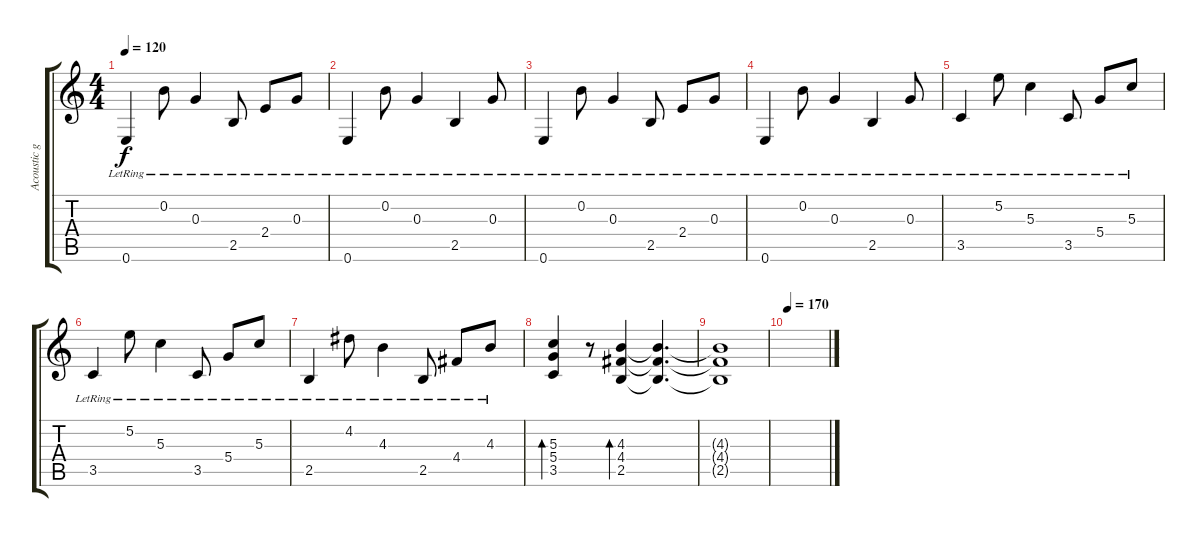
\track ("Acoustic guitar" "Acoustic g") {instrument acousticguitarsteel}
\staff {score tabs}
\tuning (E4 B3 G3 D3 A2 E2) {hide}
\ts (4 4)
\tempo 120
\clef g2
\ks c
0.6{lr}.4{dy f} 0.2{lr}.8 0.3{lr}.4 2.5{lr}.8 2.4{lr}.8 0.3{lr}.8 |
0.6{lr}.4 0.2{lr}.8 0.3{lr}.4 2.5{lr}.4 0.3{lr}.8 |
0.6{lr}.4 0.2{lr}.8 0.3{lr}.4 2.5{lr}.8 2.4{lr}.8 0.3{lr}.8 |
0.6{lr}.4 0.2{lr}.8 0.3{lr}.4 2.5{lr}.4 0.3{lr}.8 |
3.5{lr}.4 5.2{lr}.8 5.3{lr}.4 3.5{lr}.8 5.4{lr}.8 5.3{lr}.8 |
3.5{lr}.4 5.2{lr}.8 5.3{lr}.4 3.5{lr}.8 5.4{lr}.8 5.3{lr}.8 |
2.5{lr}.4 4.2{lr}.8 4.3{lr}.4 2.5{lr}.8 4.4{lr}.8 4.3{lr}.8 |
(5.3 5.4 3.5).4{bd 480} r.8 (4.3 4.4 2.5).4{bd 480} (4.3{t} 4.4{t} 2.5{t}).4{d} |
(4.3{t} 4.4{t} 2.5{t}).1 |
\tempo 170
